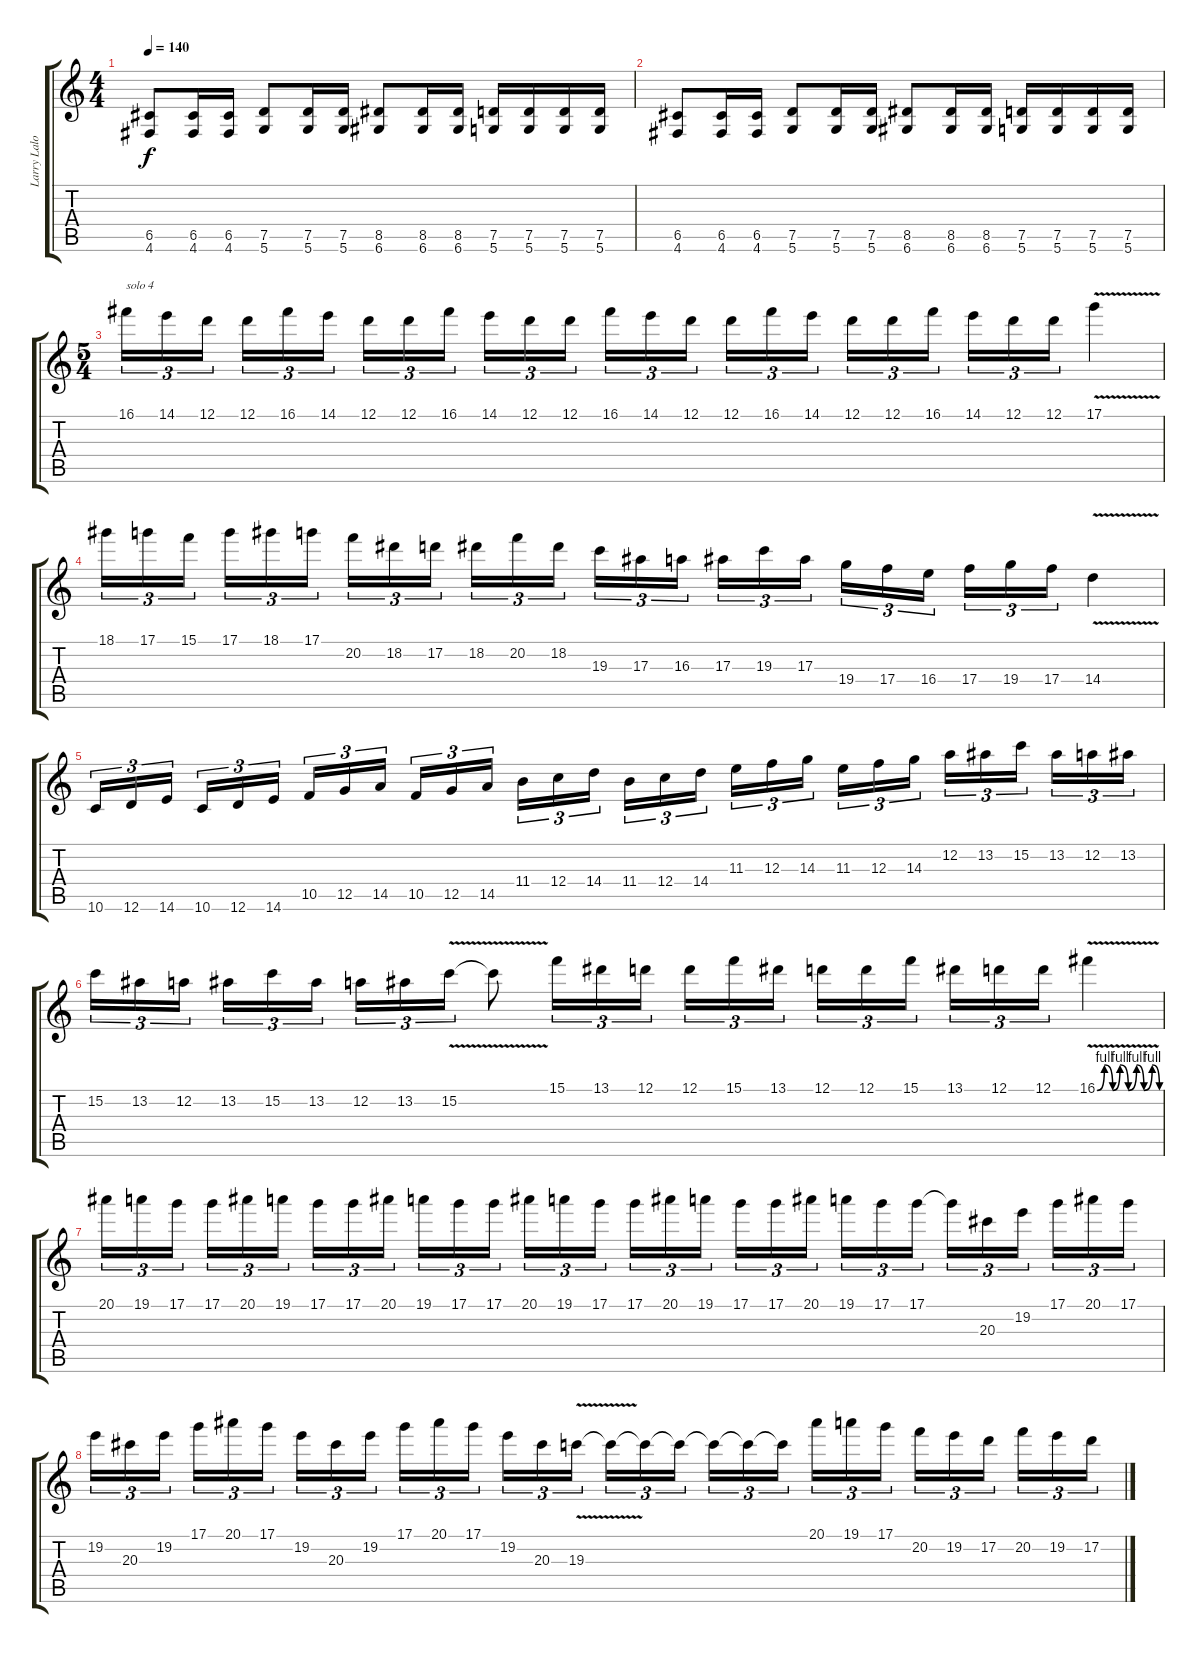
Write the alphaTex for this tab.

\track ("Larry Lalonde" "Larry Lalo") {instrument distortionguitar}
\staff {score tabs}
\tuning (D4 A3 F3 C3 G2 D2) {hide}
\ts (4 4)
\tempo 140
\clef g2
\ks c
(6.5 4.6).8{dy f} (6.5 4.6).16 (6.5 4.6).16 (7.5 5.6).8 (7.5 5.6).16 (7.5 5.6).16 (8.5 6.6).8 (8.5 6.6).16 (8.5 6.6).16 (7.5 5.6).16 (7.5 5.6).16 (7.5 5.6).16 (7.5 5.6).16 |
(6.5 4.6).8 (6.5 4.6).16 (6.5 4.6).16 (7.5 5.6).8 (7.5 5.6).16 (7.5 5.6).16 (8.5 6.6).8 (8.5 6.6).16 (8.5 6.6).16 (7.5 5.6).16 (7.5 5.6).16 (7.5 5.6).16 (7.5 5.6).16 |
\ts (5 4)
16.1.16{tu (3 2) txt "solo 4"} 14.1.16{tu (3 2)} 12.1.16{tu (3 2) beam splitsecondary} 12.1.16{tu (3 2)} 16.1.16{tu (3 2)} 14.1.16{tu (3 2)} 12.1.16{tu (3 2)} 12.1.16{tu (3 2)} 16.1.16{tu (3 2) beam splitsecondary} 14.1.16{tu (3 2)} 12.1.16{tu (3 2)} 12.1.16{tu (3 2)} 16.1.16{tu (3 2)} 14.1.16{tu (3 2)} 12.1.16{tu (3 2) beam splitsecondary} 12.1.16{tu (3 2)} 16.1.16{tu (3 2)} 14.1.16{tu (3 2)} 12.1.16{tu (3 2)} 12.1.16{tu (3 2)} 16.1.16{tu (3 2) beam splitsecondary} 14.1.16{tu (3 2)} 12.1.16{tu (3 2)} 12.1.16{tu (3 2)} 17.1{v}.4 |
18.1.16{tu (3 2)} 17.1.16{tu (3 2)} 15.1.16{tu (3 2) beam splitsecondary} 17.1.16{tu (3 2)} 18.1.16{tu (3 2)} 17.1.16{tu (3 2)} 20.2.16{tu (3 2)} 18.2.16{tu (3 2)} 17.2.16{tu (3 2) beam splitsecondary} 18.2.16{tu (3 2)} 20.2.16{tu (3 2)} 18.2.16{tu (3 2)} 19.3.16{tu (3 2)} 17.3.16{tu (3 2)} 16.3.16{tu (3 2) beam splitsecondary} 17.3.16{tu (3 2)} 19.3.16{tu (3 2)} 17.3.16{tu (3 2)} 19.4.16{tu (3 2)} 17.4.16{tu (3 2)} 16.4.16{tu (3 2) beam splitsecondary} 17.4.16{tu (3 2)} 19.4.16{tu (3 2)} 17.4.16{tu (3 2)} 14.4{v}.4 |
10.6.16{tu (3 2)} 12.6.16{tu (3 2)} 14.6.16{tu (3 2) beam splitsecondary} 10.6.16{tu (3 2)} 12.6.16{tu (3 2)} 14.6.16{tu (3 2)} 10.5.16{tu (3 2)} 12.5.16{tu (3 2)} 14.5.16{tu (3 2) beam splitsecondary} 10.5.16{tu (3 2)} 12.5.16{tu (3 2)} 14.5.16{tu (3 2)} 11.4.16{tu (3 2)} 12.4.16{tu (3 2)} 14.4.16{tu (3 2) beam splitsecondary} 11.4.16{tu (3 2)} 12.4.16{tu (3 2)} 14.4.16{tu (3 2)} 11.3.16{tu (3 2)} 12.3.16{tu (3 2)} 14.3.16{tu (3 2) beam splitsecondary} 11.3.16{tu (3 2)} 12.3.16{tu (3 2)} 14.3.16{tu (3 2)} 12.2.16{tu (3 2)} 13.2.16{tu (3 2)} 15.2.16{tu (3 2) beam splitsecondary} 13.2.16{tu (3 2)} 12.2.16{tu (3 2)} 13.2.16{tu (3 2)} |
15.2.16{tu (3 2)} 13.2.16{tu (3 2)} 12.2.16{tu (3 2) beam splitsecondary} 13.2.16{tu (3 2)} 15.2.16{tu (3 2)} 13.2.16{tu (3 2)} 12.2.16{tu (3 2)} 13.2.16{tu (3 2)} 15.2{v}.16{tu (3 2)} 15.2{t}.8 15.1.16{tu (3 2)} 13.1.16{tu (3 2)} 12.1.16{tu (3 2) beam splitsecondary} 12.1.16{tu (3 2)} 15.1.16{tu (3 2)} 13.1.16{tu (3 2)} 12.1.16{tu (3 2)} 12.1.16{tu (3 2)} 15.1.16{tu (3 2) beam splitsecondary} 13.1.16{tu (3 2)} 12.1.16{tu (3 2)} 12.1.16{tu (3 2)} 16.1{be (custom 0 0 7 4 15 0 22 4 30 0 38 4 45 0 53 4 60 0) v}.4 |
20.1.16{tu (3 2)} 19.1.16{tu (3 2)} 17.1.16{tu (3 2) beam splitsecondary} 17.1.16{tu (3 2)} 20.1.16{tu (3 2)} 19.1.16{tu (3 2)} 17.1.16{tu (3 2)} 17.1.16{tu (3 2)} 20.1.16{tu (3 2) beam splitsecondary} 19.1.16{tu (3 2)} 17.1.16{tu (3 2)} 17.1.16{tu (3 2)} 20.1.16{tu (3 2)} 19.1.16{tu (3 2)} 17.1.16{tu (3 2) beam splitsecondary} 17.1.16{tu (3 2)} 20.1.16{tu (3 2)} 19.1.16{tu (3 2)} 17.1.16{tu (3 2)} 17.1.16{tu (3 2)} 20.1.16{tu (3 2) beam splitsecondary} 19.1.16{tu (3 2)} 17.1.16{tu (3 2)} 17.1.16{tu (3 2)} 17.1{t}.16{tu (3 2)} 20.3.16{tu (3 2)} 19.2.16{tu (3 2) beam splitsecondary} 17.1.16{tu (3 2)} 20.1.16{tu (3 2)} 17.1.16{tu (3 2)} |
19.2.16{tu (3 2)} 20.3.16{tu (3 2)} 19.2.16{tu (3 2) beam splitsecondary} 17.1.16{tu (3 2)} 20.1.16{tu (3 2)} 17.1.16{tu (3 2)} 19.2.16{tu (3 2)} 20.3.16{tu (3 2)} 19.2.16{tu (3 2) beam splitsecondary} 17.1.16{tu (3 2)} 20.1.16{tu (3 2)} 17.1.16{tu (3 2)} 19.2.16{tu (3 2)} 20.3.16{tu (3 2)} 19.3{v}.16{tu (3 2) beam splitsecondary} 19.3{t}.16{tu (3 2)} 19.3{t}.16{tu (3 2)} 19.3{t}.16{tu (3 2)} 19.3{t}.16{tu (3 2)} 19.3{t}.16{tu (3 2)} 19.3{t}.16{tu (3 2) beam splitsecondary} 20.1.16{tu (3 2)} 19.1.16{tu (3 2)} 17.1.16{tu (3 2)} 20.2.16{tu (3 2)} 19.2.16{tu (3 2)} 17.2.16{tu (3 2) beam splitsecondary} 20.2.16{tu (3 2)} 19.2.16{tu (3 2)} 17.2.16{tu (3 2)}
